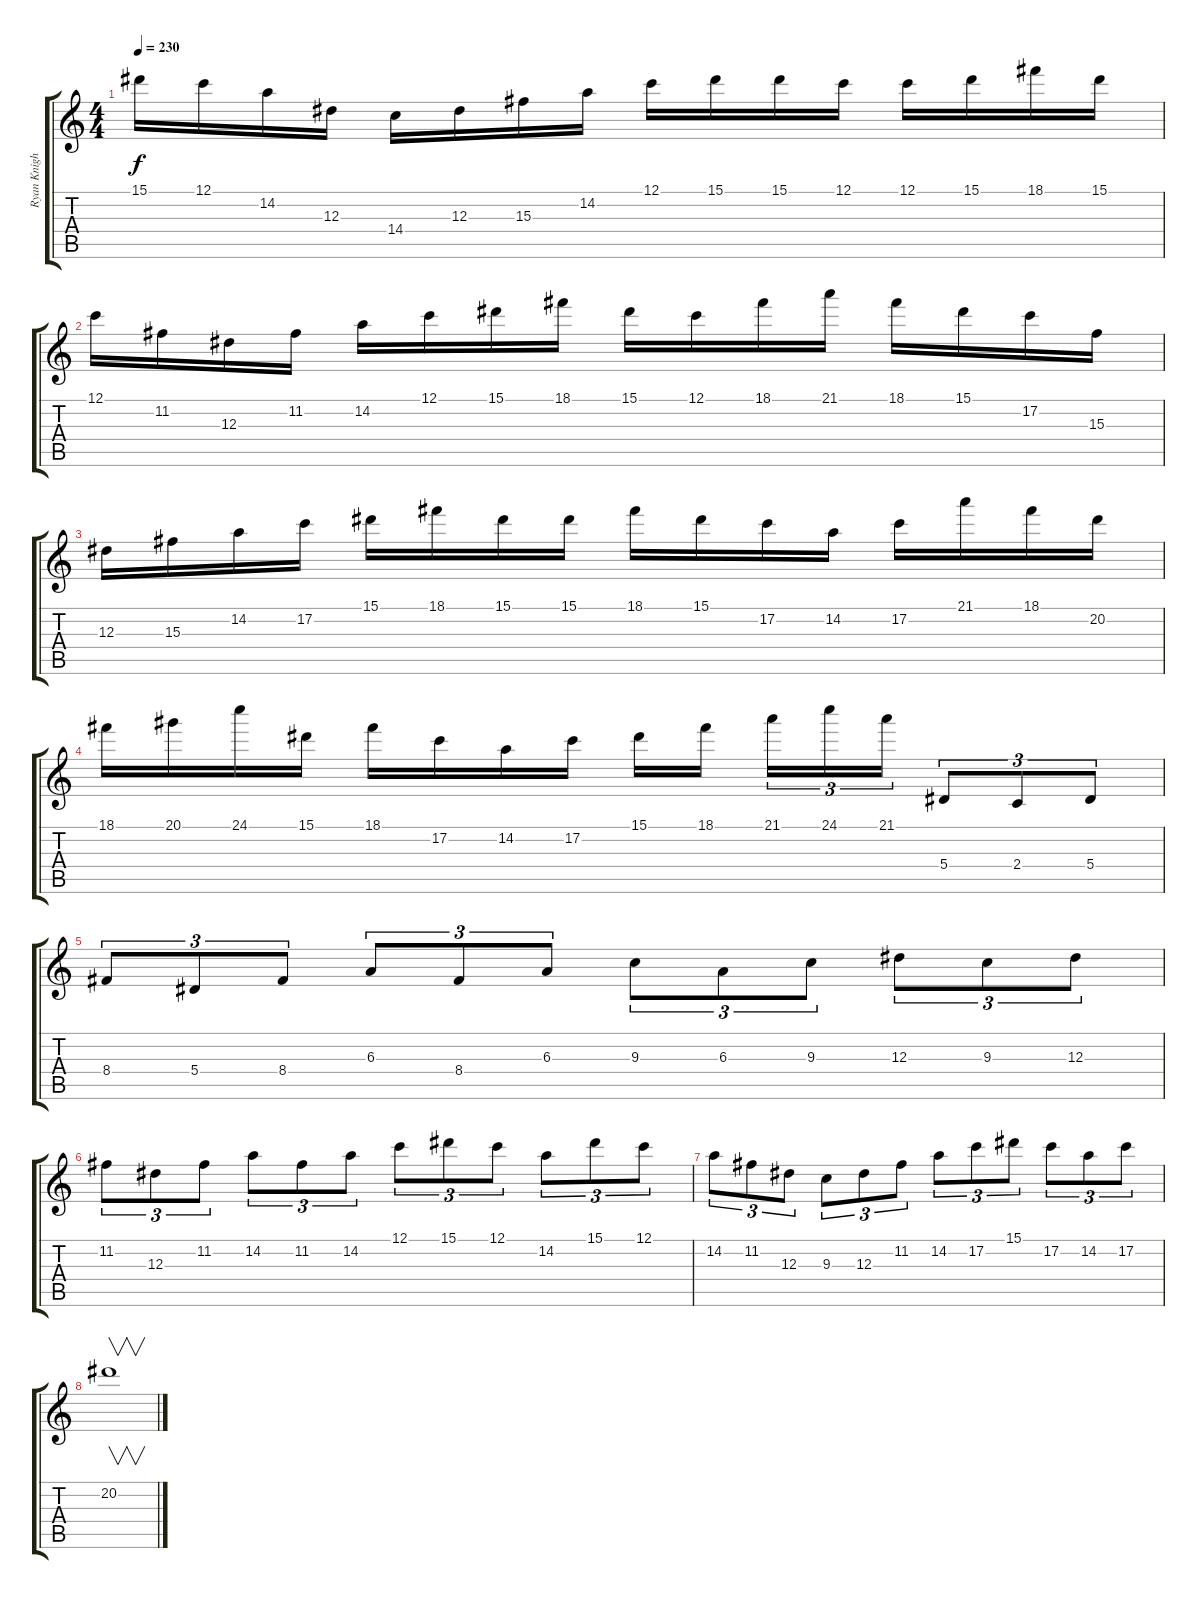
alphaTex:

\track ("Ryan Knight Solo" "Ryan Knigh") {instrument distortionguitar}
\staff {score tabs}
\tuning (C4 G3 Eb3 Bb2 F2 C2) {hide}
\ts (4 4)
\tempo 230
\clef g2
\ks c
15.1.16{dy f} 12.1.16 14.2.16 12.3.16 14.4.16 12.3.16 15.3.16 14.2.16 12.1.16 15.1.16 15.1.16 12.1.16 12.1.16 15.1.16 18.1.16 15.1.16 |
12.1.16 11.2.16 12.3.16 11.2.16 14.2.16 12.1.16 15.1.16 18.1.16 15.1.16 12.1.16 18.1.16 21.1.16 18.1.16 15.1.16 17.2.16 15.3.16 |
12.3.16 15.3.16 14.2.16 17.2.16 15.1.16 18.1.16 15.1.16 15.1.16 18.1.16 15.1.16 17.2.16 14.2.16 17.2.16 21.1.16 18.1.16 20.2.16 |
18.1.16 20.1.16 24.1.16 15.1.16 18.1.16 17.2.16 14.2.16 17.2.16 15.1.16 18.1.16{beam splitsecondary} 21.1.16{tu (3 2)} 24.1.16{tu (3 2)} 21.1.16{tu (3 2)} 5.4.8{tu (3 2)} 2.4.8{tu (3 2)} 5.4.8{tu (3 2)} |
8.4.8{tu (3 2)} 5.4.8{tu (3 2)} 8.4.8{tu (3 2)} 6.3.8{tu (3 2)} 8.4.8{tu (3 2)} 6.3.8{tu (3 2)} 9.3.8{tu (3 2)} 6.3.8{tu (3 2)} 9.3.8{tu (3 2)} 12.3.8{tu (3 2)} 9.3.8{tu (3 2)} 12.3.8{tu (3 2)} |
11.2.8{tu (3 2)} 12.3.8{tu (3 2)} 11.2.8{tu (3 2)} 14.2.8{tu (3 2)} 11.2.8{tu (3 2)} 14.2.8{tu (3 2)} 12.1.8{tu (3 2)} 15.1.8{tu (3 2)} 12.1.8{tu (3 2)} 14.2.8{tu (3 2)} 15.1.8{tu (3 2)} 12.1.8{tu (3 2)} |
14.2.8{tu (3 2)} 11.2.8{tu (3 2)} 12.3.8{tu (3 2)} 9.3.8{tu (3 2)} 12.3.8{tu (3 2)} 11.2.8{tu (3 2)} 14.2.8{tu (3 2)} 17.2.8{tu (3 2)} 15.1.8{tu (3 2)} 17.2.8{tu (3 2)} 14.2.8{tu (3 2)} 17.2.8{tu (3 2)} |
20.2.1{v}
